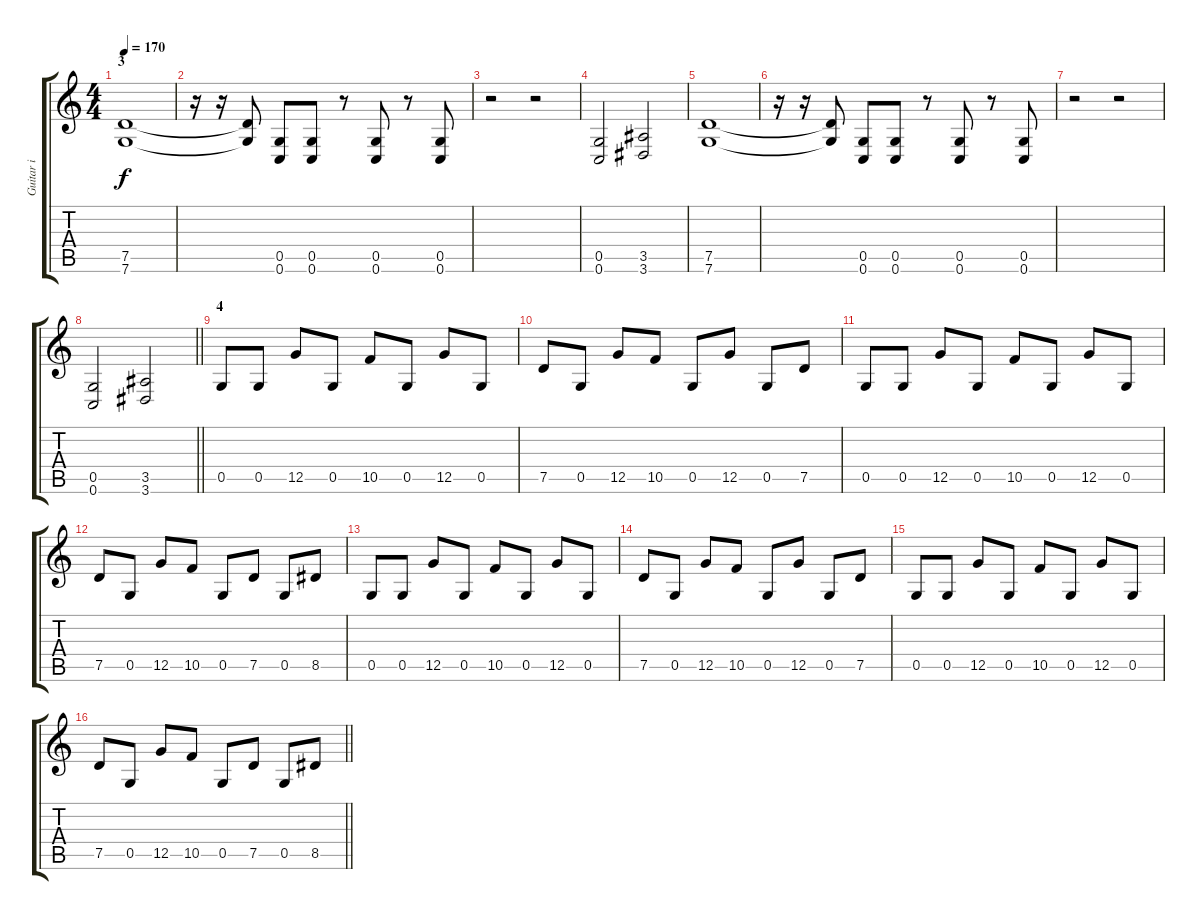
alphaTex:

\track ("Guitar i" "Guitar i") {instrument distortionguitar}
\staff {score tabs}
\tuning (D4 A3 F3 C3 G2 C2) {hide}
\ts (4 4)
\section ("" "3")
\tempo 170
\clef g2
\ks c
(7.5 7.6).1{dy f} |
r.16 r.16 (7.5{t} 7.6{t}).8 (0.5 0.6).8 (0.5 0.6).8 r.8 (0.5 0.6).8 r.8 (0.5 0.6).8 |
r.2 r.2 |
(0.5 0.6).2 (3.5 3.6).2 |
(7.5 7.6).1 |
r.16 r.16 (7.5{t} 7.6{t}).8 (0.5 0.6).8 (0.5 0.6).8 r.8 (0.5 0.6).8 r.8 (0.5 0.6).8 |
r.2 r.2 |
\barLineRight lightlight
(0.5 0.6).2 (3.5 3.6).2 |
\section ("" "4")
0.5.8 0.5.8 12.5.8 0.5.8 10.5.8 0.5.8 12.5.8 0.5.8 |
7.5.8 0.5.8 12.5.8 10.5.8 0.5.8 12.5.8 0.5.8 7.5.8 |
0.5.8 0.5.8 12.5.8 0.5.8 10.5.8 0.5.8 12.5.8 0.5.8 |
7.5.8 0.5.8 12.5.8 10.5.8 0.5.8 7.5.8 0.5.8 8.5.8 |
0.5.8 0.5.8 12.5.8 0.5.8 10.5.8 0.5.8 12.5.8 0.5.8 |
7.5.8 0.5.8 12.5.8 10.5.8 0.5.8 12.5.8 0.5.8 7.5.8 |
0.5.8 0.5.8 12.5.8 0.5.8 10.5.8 0.5.8 12.5.8 0.5.8 |
\barLineRight lightlight
7.5.8 0.5.8 12.5.8 10.5.8 0.5.8 7.5.8 0.5.8 8.5.8
